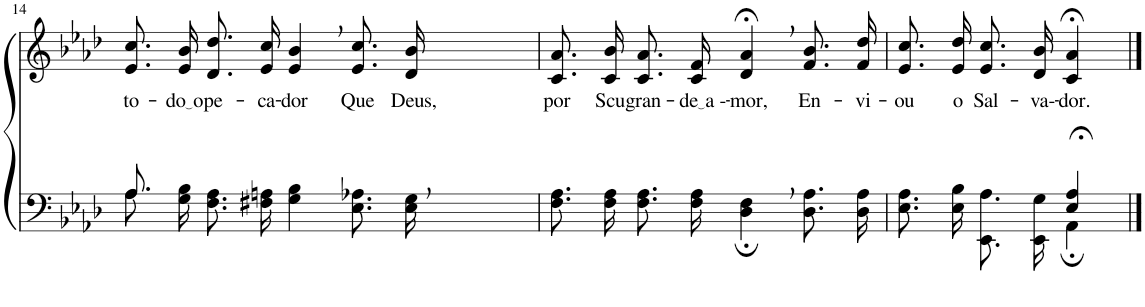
**kern	**kern	**text
*part2	*part1	*part1
*staff2	*staff1	*staff1
*I"Parte III e IV	*I"Parte I e II	*
!!LO:PB:g=z
*clefF4	*clefG2	*
*Trd-1c-2	*Trd-1c-2	*
*k[b-e-a-d-]	*k[b-e-a-d-]	*
*M4/4	*M4/4	*
=14	=14	=14
*^	*	*
!	!	!	!LO:LY:b
8.A-/	8.A-\L	8.e-/ 8.cc/L	to-
!	!	!	!LO:LY:b
2ryy	16G\ 16B-\Jk	16e-/ 16b-/Jk	do o
!	!	!	!LO:LY:b
.	8.F\ 8.A-\L	8.d-/ 8.dd-/L	pe-
!	!	!	!LO:LY:b
.	16F#X\ 16An\Jk	16e-/ 16cc/Jk	-ca-
!	!	!	!LO:LY:b
.	4G\ 4B-\	4e-/, 4b-/,	-dor
4ryy	.	.	.
!	!	!	!LO:LY:b
.	8.E-\ 8.A-X\L	8.e-/ 8.cc/L	Que
!	!	!	!LO:LY:b
16ryy	16E-\ 16G\Jk	16d-/ 16b-/Jk	Deus,
=15	=15	=15	=15
!	!	!	!LO:LY:b
*v	*v	*	*
8.F\ 8.A-\L	8.c/ 8.a-/L	por
!	!	!LO:LY:b
16F\ 16A-\Jk	16c/ 16b-/Jk	Scu
!	!	!LO:LY:b
8.F\ 8.A-\L	8.c/ 8.a-/L	gran-
!	!	!LO:LY:b
16F\ 16A-\Jk	16c/ 16f/Jk	de a -
!	!	!LO:LY:b
4D-\;, 4F\;,	4d-/;<, 4a-/;<,	-mor,
!	!	!LO:LY:b
8.D-\ 8.A-\L	8.f/ 8.b-/L	En-
!	!	!LO:LY:b
16D-\ 16A-\Jk	16f/ 16dd-/Jk	-vi-
=16	=16	=16
*^	*	*
!	!	!	!LO:LY:b
2ryy	8.E-\ 8.A-\L	8.e-/ 8.cc/L	-ou
!	!	!	!LO:LY:b
.	16E-\ 16B-\Jk	16e-/ 16dd-/Jk	o
!	!	!	!LO:LY:b
.	8.EE-/ 8.A-/L	8.e-/ 8.cc/L	Sal-
!	!	!	!LO:LY:b
.	16EE-/ 16G/Jk	16d-/ 16b-/Jk	-va--
!	!	!	!LO:LY:b
4E-/;< 4A-/;<	4AA-;\	4c/;< 4a-/;<	-dor.
*v	*v	*	*
==	==	==
*-	*-	*-
